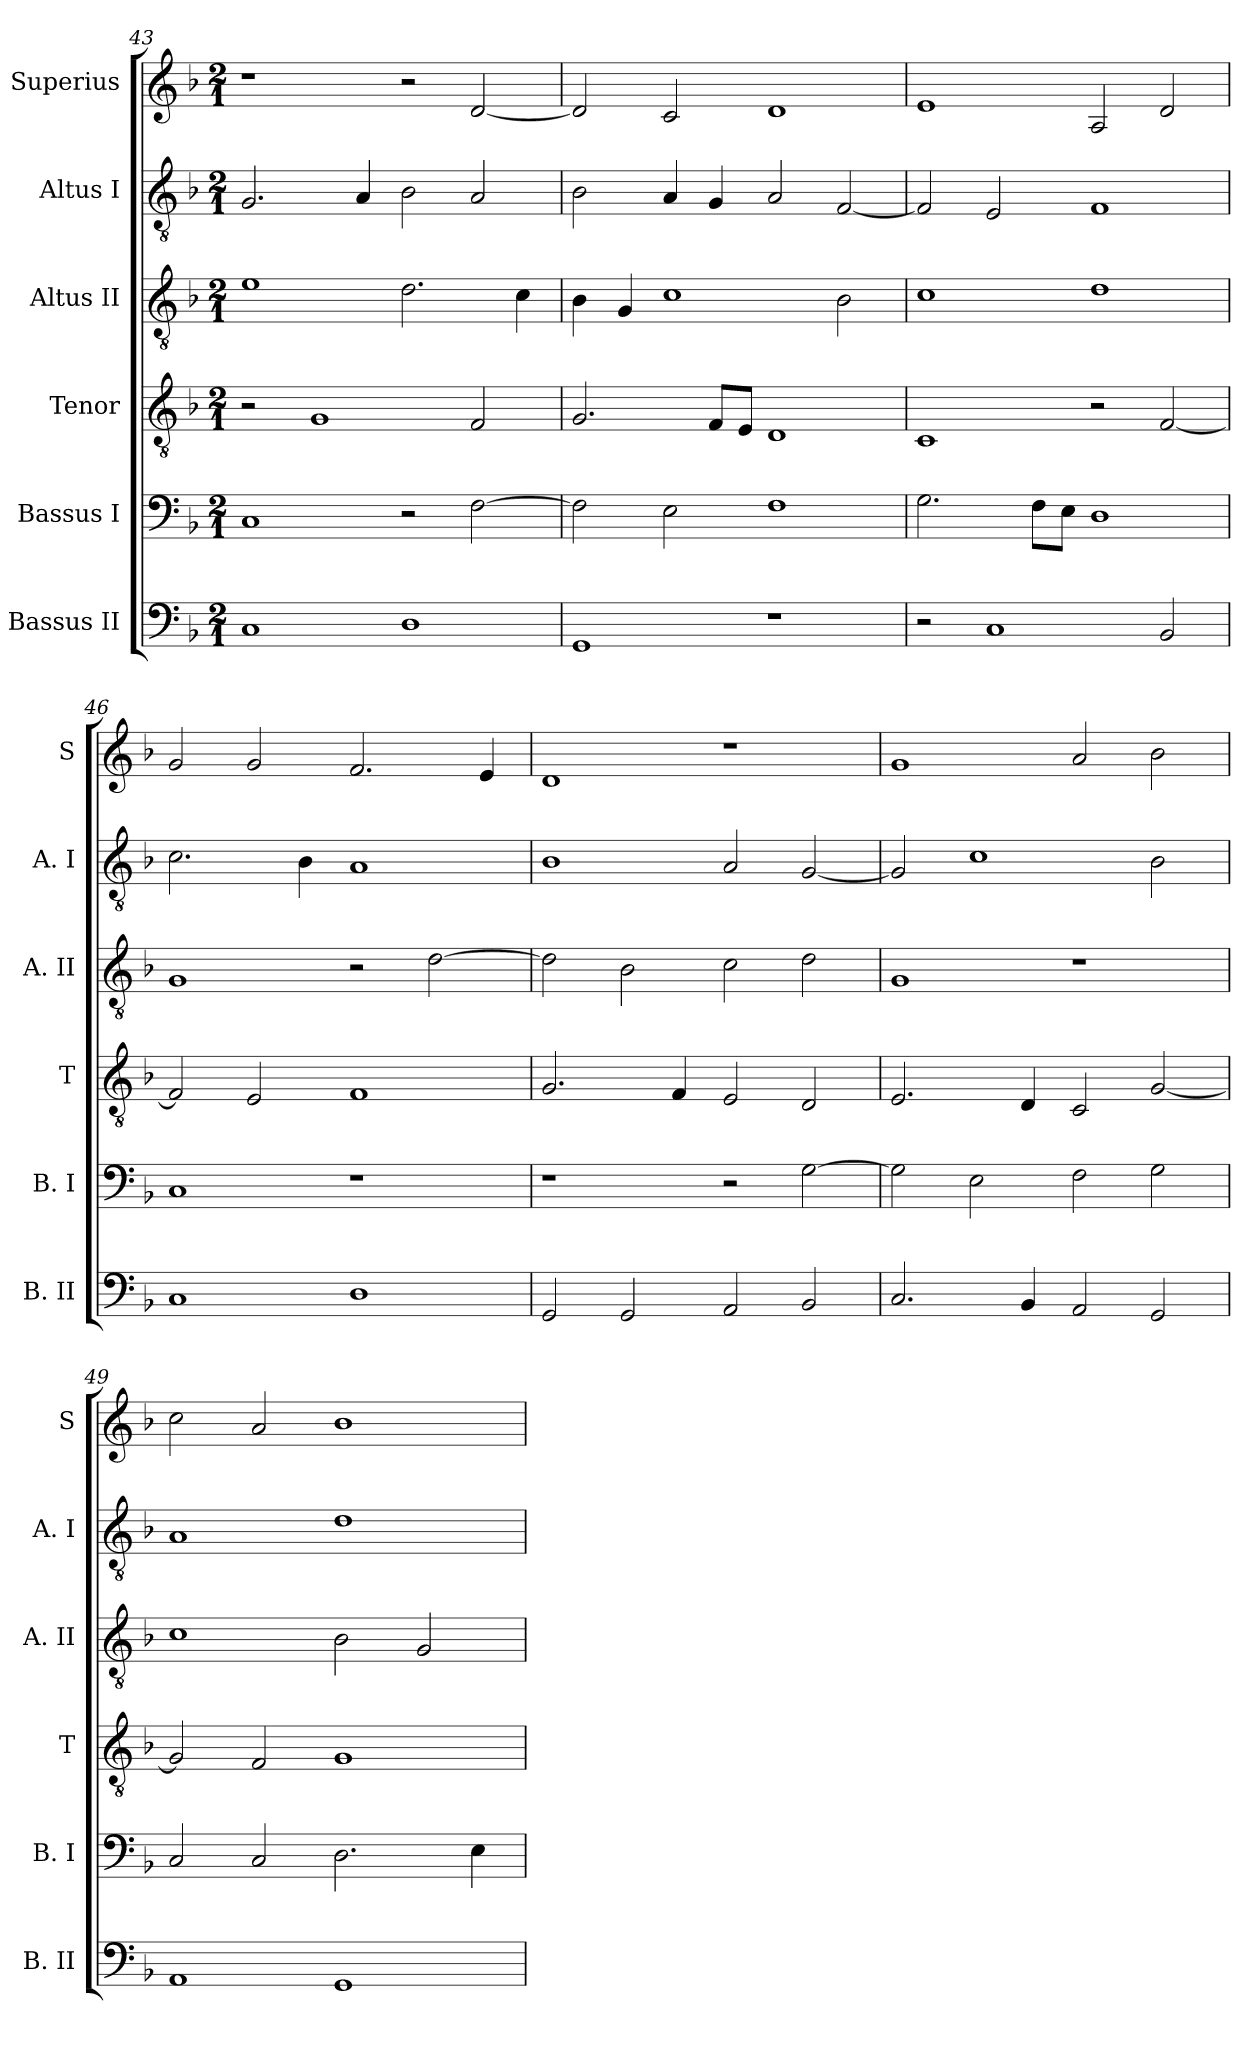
**kern	**kern	**kern	**kern	**kern	**kern
*part6	*part5	*part4	*part3	*part2	*part1
*staff6	*staff5	*staff4	*staff3	*staff2	*staff1
*I"Bassus II	*I"Bassus I	*I"Tenor	*I"Altus II	*I"Altus I	*I"Superius
*I'B. II	*I'B. I	*I'T	*I'A. II	*I'A. I	*I'S
*clefF4	*clefF4	*clefGv2	*clefGv2	*clefGv2	*clefG2
*k[b-]	*k[b-]	*k[b-]	*k[b-]	*k[b-]	*k[b-]
*d:	*d:	*d:	*d:	*d:	*d:
*M2/1	*M2/1	*M2/1	*M2/1	*M2/1	*M2/1
=43	=43	=43	=43	=43	=43
1C	1C	2r	1e	2.G	1r
.	.	1G	.	.	.
.	.	.	.	4A	.
1D	2r	.	2.d	2B-	2r
.	[2F	2F	.	2A	[2d
.	.	.	4c	.	.
=44	=44	=44	=44	=44	=44
1GG	2F]	2.G	4B-	2B-	2d]
.	.	.	4G	.	.
.	2E	.	1c	4A	2c
.	.	8FL	.	4G	.
.	.	8EJ	.	.	.
1r	1F	1D	.	2A	1d
.	.	.	2B-	[2F	.
=45	=45	=45	=45	=45	=45
2r	2.G	1C	1c	2F]	1e
1C	.	.	.	2E	.
.	8FL	.	.	.	.
.	8EJ	.	.	.	.
.	1D	2r	1d	1F	2A
2BB-	.	[2F	.	.	2d
=46	=46	=46	=46	=46	=46
1C	1C	2F]	1G	2.c	2g
.	.	2E	.	.	2g
.	.	.	.	4B-	.
1D	1r	1F	2r	1A	2.f
.	.	.	[2d	.	.
.	.	.	.	.	4e
=47	=47	=47	=47	=47	=47
2GG	1r	2.G	2d]	1B-	1d
2GG	.	.	2B-	.	.
.	.	4F	.	.	.
2AA	2r	2E	2c	2A	1r
2BB-	[2G	2D	2d	[2G	.
=48	=48	=48	=48	=48	=48
2.C	2G]	2.E	1G	2G]	1g
.	2E	.	.	1c	.
4BB-	.	4D	.	.	.
2AA	2F	2C	1r	.	2a
2GG	2G	[2G	.	2B-	2b-
=49	=49	=49	=49	=49	=49
1AA	2C	2G]	1c	1A	2cc
.	2C	2F	.	.	2a
1GG	2.D	1G	2B-	1d	1b-
.	.	.	2G	.	.
.	4E	.	.	.	.
=	=	=	=	=	=
*-	*-	*-	*-	*-	*-
